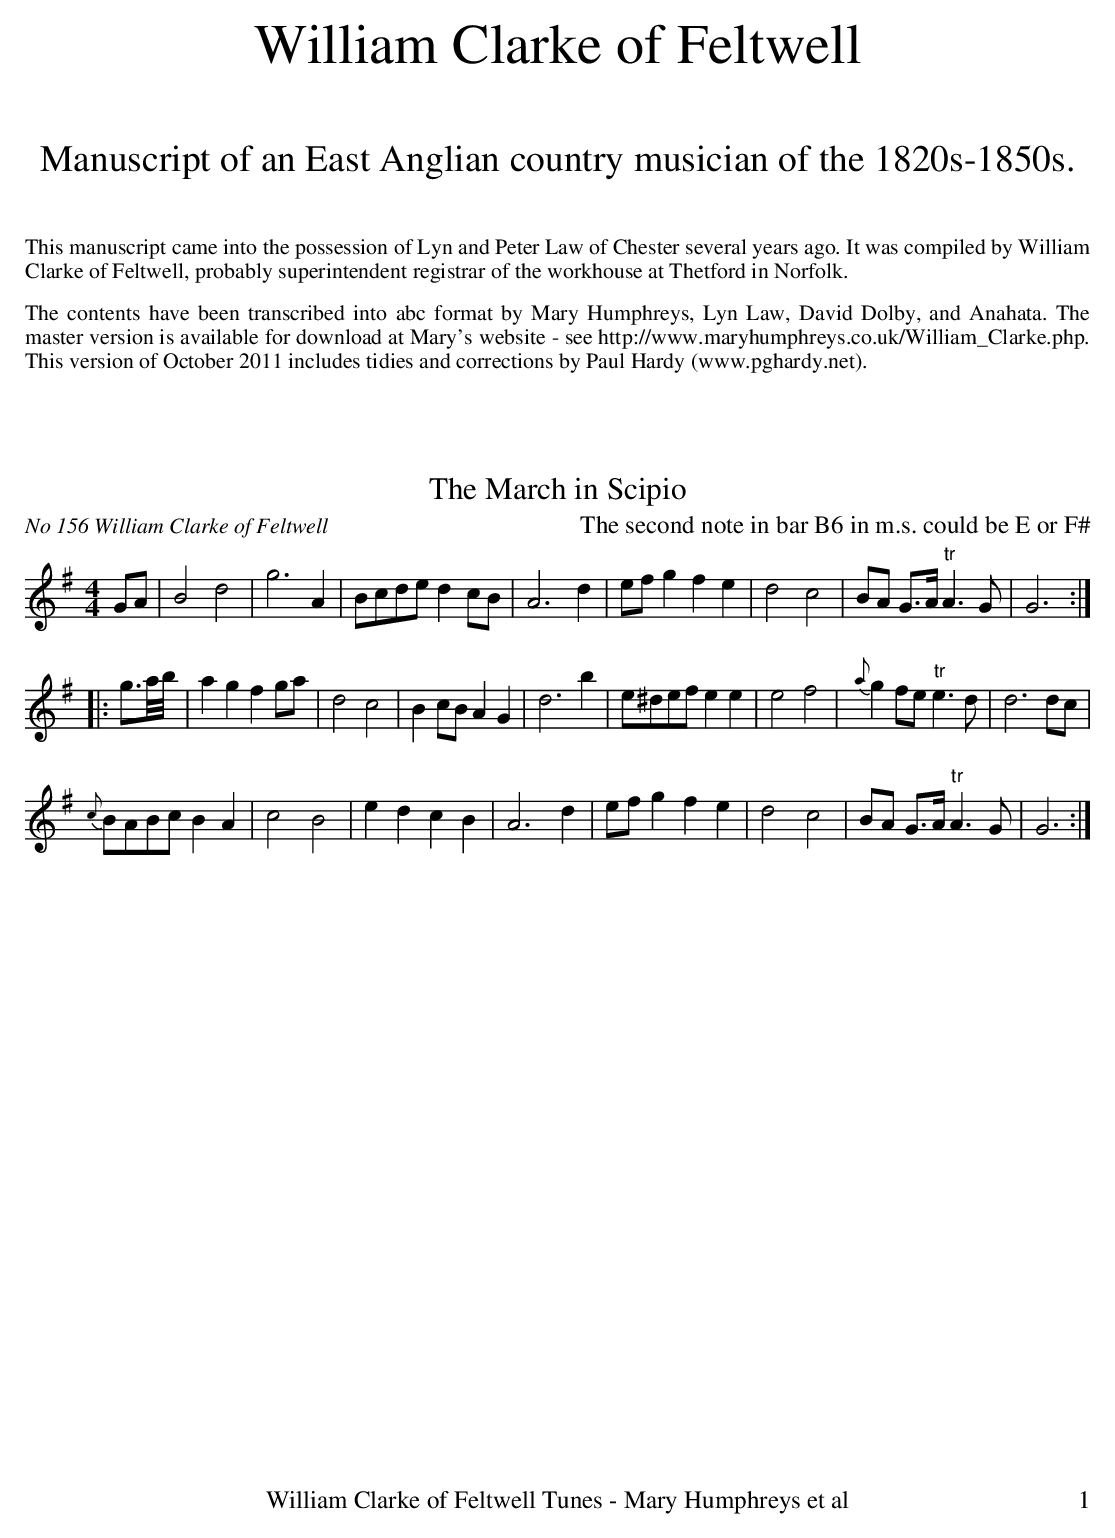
X:1
T:The March in Scipio
O:No 156 William Clarke of Feltwell
M:4/4
L:1/8
K:G
GA|B4d4|g6A2|Bcded2cB|A6d2|efg2f2e2|d4c4|BA G>A"tr"A3G|G6:|
|:g3/2a1/4b1/4|a2g2f2ga|d4c4|B2cBA2G2|d6b2|e^defe2e2|e4f4|{a}g2fe"tr"e3d|d6dc|
{c}BABcB2A2|c4B4|e2d2c2B2|A6d2|efg2f2e2|d4c4|BA G>A"tr"A3G|G6:|
